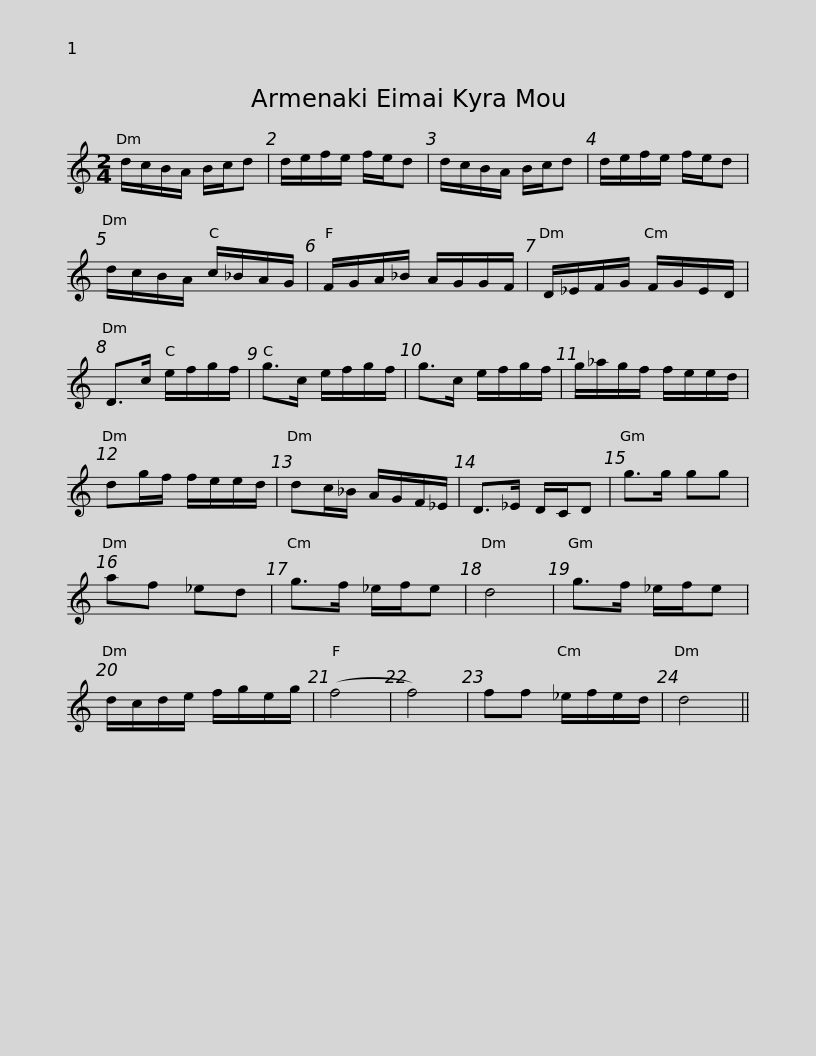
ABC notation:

X:1
L:1/8
M:2/4
I:linebreak $
K:C
V:1 treble
V:1
 d/c/B/A/ B/c/d | d/e/f/e/ f/e/d | d/c/B/A/ B/c/d | d/e/f/e/ f/e/d | d/c/B/A/ c/_B/A/G/ | %5
 F/G/A/_B/ A/G/G/F/ |$ D/_E/F/G/ F/G/E/D/ | D>c e/f/g/f/ | g>c e/f/g/f/ | g>c e/f/g/f/ | %10
 g/_a/g/f/ f/e/e/d/ | dg/f/ f/e/e/d/ |$ dc/_B/ A/G/F/_E/ | D>_E D/C/D | g>g gg | %15
 af _ed | g>f _e/f/e | d4 | g>f _e/f/e | d/c/d/e/ f/g/e/g/ |$ %20
 (f4 | f4) | ff _e/f/e/d/ | d4 || %24
